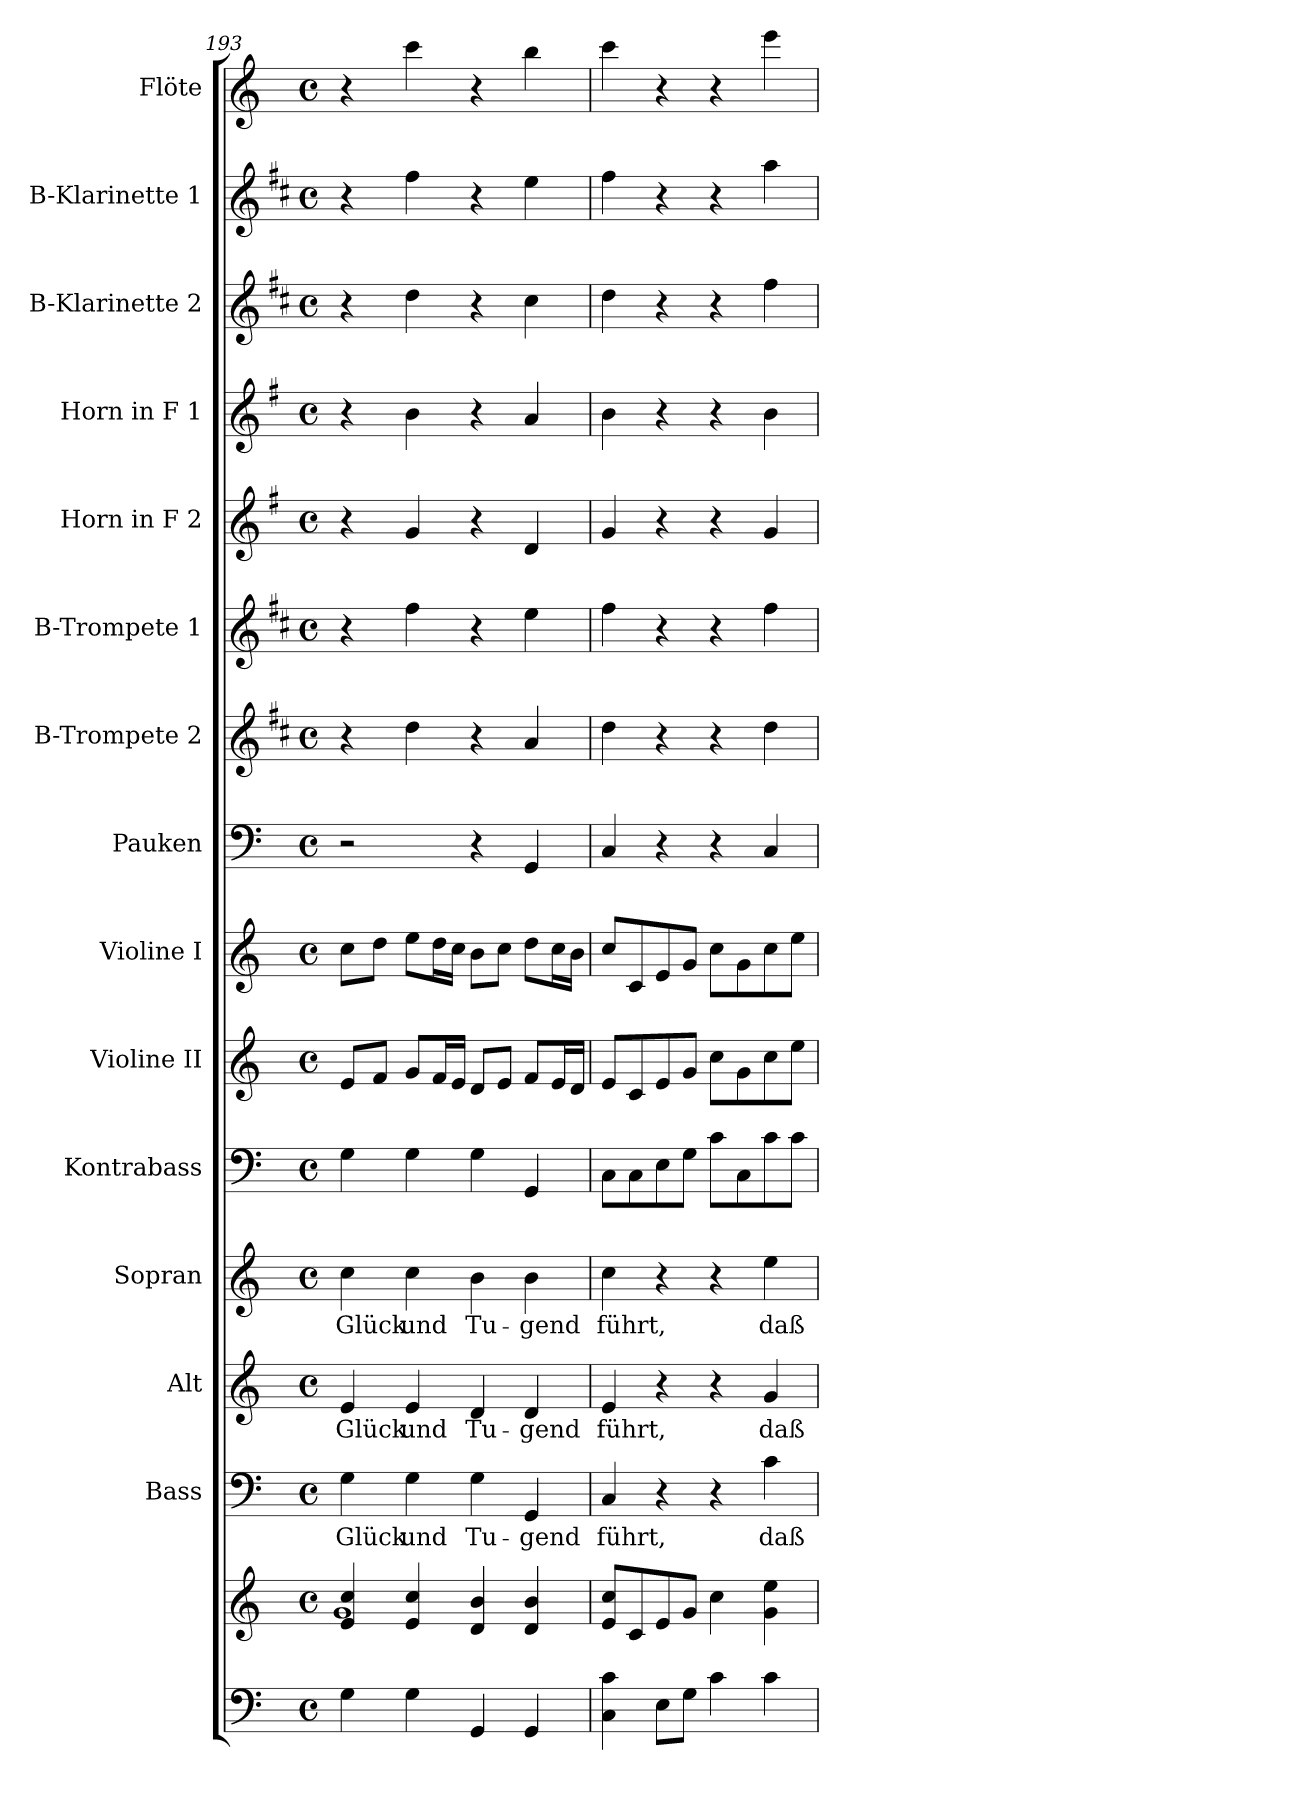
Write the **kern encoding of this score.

**kern	**kern	**kern	**text	**kern	**text	**kern	**text	**kern	**kern	**kern	**kern	**kern	**kern	**kern	**kern	**kern	**kern	**kern
*part15	*part15	*part14	*part14	*part13	*part13	*part12	*part12	*part11	*part10	*part9	*part8	*part7	*part6	*part5	*part4	*part3	*part2	*part1
*staff16	*staff15	*staff14	*staff14	*staff13	*staff13	*staff12	*staff12	*staff11	*staff10	*staff9	*staff8	*staff7	*staff6	*staff5	*staff4	*staff3	*staff2	*staff1
*	*	*I"Bass	*	*I"Alt	*	*I"Sopran	*	*I"Kontrabass	*I"Violine II	*I"Violine I	*I"Pauken	*I"B-Trompete 2	*I"B-Trompete 1	*I"Horn in F 2	*I"Horn in F 1	*I"B-Klarinette 2	*I"B-Klarinette 1	*I"Flöte
*	*	*I'B.	*	*I'A.	*	*I'S.	*	*I'Kb.	*I'Vl. II	*I'Vl. I	*I'Pk.	*I'B Trp. 2	*I'B Trp. 1	*	*	*I'B Kl. 2	*I'B Kl. 1	*I'Fl.
!!LO:PB:g=z
*clefF4	*clefG2	*clefF4	*	*clefG2	*	*clefG2	*	*clefF4	*clefG2	*clefG2	*clefF4	*clefG2	*clefG2	*clefG2	*clefG2	*clefG2	*clefG2	*clefG2
*	*	*	*	*	*	*	*	*ITrd7c12	*	*	*	*ITrd1c2	*ITrd1c2	*ITrd4c7	*ITrd4c7	*ITrd1c2	*ITrd1c2	*
*k[]	*k[]	*k[]	*	*k[]	*	*k[]	*	*k[]	*k[]	*k[]	*k[]	*k[]	*k[]	*k[]	*k[]	*k[]	*k[]	*k[]
*C:	*C:	*C:	*	*C:	*	*C:	*	*C:	*C:	*C:	*C:	*C:	*C:	*C:	*C:	*C:	*C:	*C:
*M4/4	*M4/4	*M4/4	*	*M4/4	*	*M4/4	*	*M4/4	*M4/4	*M4/4	*M4/4	*M4/4	*M4/4	*M4/4	*M4/4	*M4/4	*M4/4	*M4/4
*met(c)	*met(c)	*met(c)	*	*met(c)	*	*met(c)	*	*met(c)	*met(c)	*met(c)	*met(c)	*met(c)	*met(c)	*met(c)	*met(c)	*met(c)	*met(c)	*met(c)
=193	=193	=193	=193	=193	=193	=193	=193	=193	=193	=193	=193	=193	=193	=193	=193	=193	=193	=193
*	*^	*	*	*	*	*	*	*	*	*	*	*	*	*	*	*	*	*
!	!	!	!	!LO:LY:b	!	!LO:LY:b	!	!LO:LY:b	!	!	!	!	!	!	!	!	!	!	!
4G\	4e/ 4cc/	1g	4G\	Glück	4e/	Glück	4cc\	Glück	4GG\	8e/L	8cc\L	2r	4r	4r	4r	4r	4r	4r	4r
.	.	.	.	.	.	.	.	.	.	8f/J	8dd\J	.	.	.	.	.	.	.	.
!	!	!	!	!LO:LY:b	!	!LO:LY:b	!	!LO:LY:b	!	!	!	!	!	!	!	!	!	!	!
4G\	4e/ 4cc/	.	4G\	und	4e/	und	4cc\	und	4GG\	8g/L	8ee\L	.	4cc\	4ee\	4c/	4e\	4cc\	4ee\	4ccc\
.	.	.	.	.	.	.	.	.	.	16f/L	16dd\L	.	.	.	.	.	.	.	.
.	.	.	.	.	.	.	.	.	.	16e/JJ	16cc\JJ	.	.	.	.	.	.	.	.
!	!	!	!	!LO:LY:b	!	!LO:LY:b	!	!LO:LY:b	!	!	!	!	!	!	!	!	!	!	!
4GG/	4d/ 4b/	.	4G\	Tu-	4d/	Tu-	4b\	Tu-	4GG\	8d/L	8b\L	4r	4r	4r	4r	4r	4r	4r	4r
.	.	.	.	.	.	.	.	.	.	8e/J	8cc\J	.	.	.	.	.	.	.	.
!	!	!	!	!LO:LY:b	!	!LO:LY:b	!	!LO:LY:b	!	!	!	!	!	!	!	!	!	!	!
4GG/	4d/ 4b/	.	4GG/	-gend	4d/	-gend	4b\	-gend	4GGG/	8f/L	8dd\L	4GG/	4g/	4dd\	4G/	4d/	4b\	4dd\	4bb\
.	.	.	.	.	.	.	.	.	.	16e/L	16cc\L	.	.	.	.	.	.	.	.
.	.	.	.	.	.	.	.	.	.	16d/JJ	16b\JJ	.	.	.	.	.	.	.	.
*	*v	*v	*	*	*	*	*	*	*	*	*	*	*	*	*	*	*	*	*
=194	=194	=194	=194	=194	=194	=194	=194	=194	=194	=194	=194	=194	=194	=194	=194	=194	=194	=194
!	!	!	!LO:LY:b	!	!LO:LY:b	!	!LO:LY:b	!	!	!	!	!	!	!	!	!	!	!
4C\ 4c\	8e/ 8cc/L	4C/	führt,	4e/	führt,	4cc\	führt,	8CC\L	8e/L	8cc/L	4C/	4cc\	4ee\	4c/	4e\	4cc\	4ee\	4ccc\
.	8c/	.	.	.	.	.	.	8CC\	8c/	8c/	.	.	.	.	.	.	.	.
8E\L	8e/	4r	.	4r	.	4r	.	8EE\	8e/	8e/	4r	4r	4r	4r	4r	4r	4r	4r
8G\J	8g/J	.	.	.	.	.	.	8GG\J	8g/J	8g/J	.	.	.	.	.	.	.	.
4c\	4cc\	4r	.	4r	.	4r	.	8C\L	8cc\L	8cc\L	4r	4r	4r	4r	4r	4r	4r	4r
.	.	.	.	.	.	.	.	8CC\	8g\	8g\	.	.	.	.	.	.	.	.
!	!	!	!LO:LY:b	!	!LO:LY:b	!	!LO:LY:b	!	!	!	!	!	!	!	!	!	!	!
4c\	4g\ 4ee\	4c\	daß	4g/	daß	4ee\	daß	8C\	8cc\	8cc\	4C/	4cc\	4ee\	4c/	4e\	4ee\	4gg\	4eee\
.	.	.	.	.	.	.	.	8C\J	8ee\J	8ee\J	.	.	.	.	.	.	.	.
=	=	=	=	=	=	=	=	=	=	=	=	=	=	=	=	=	=	=
*-	*-	*-	*-	*-	*-	*-	*-	*-	*-	*-	*-	*-	*-	*-	*-	*-	*-	*-
